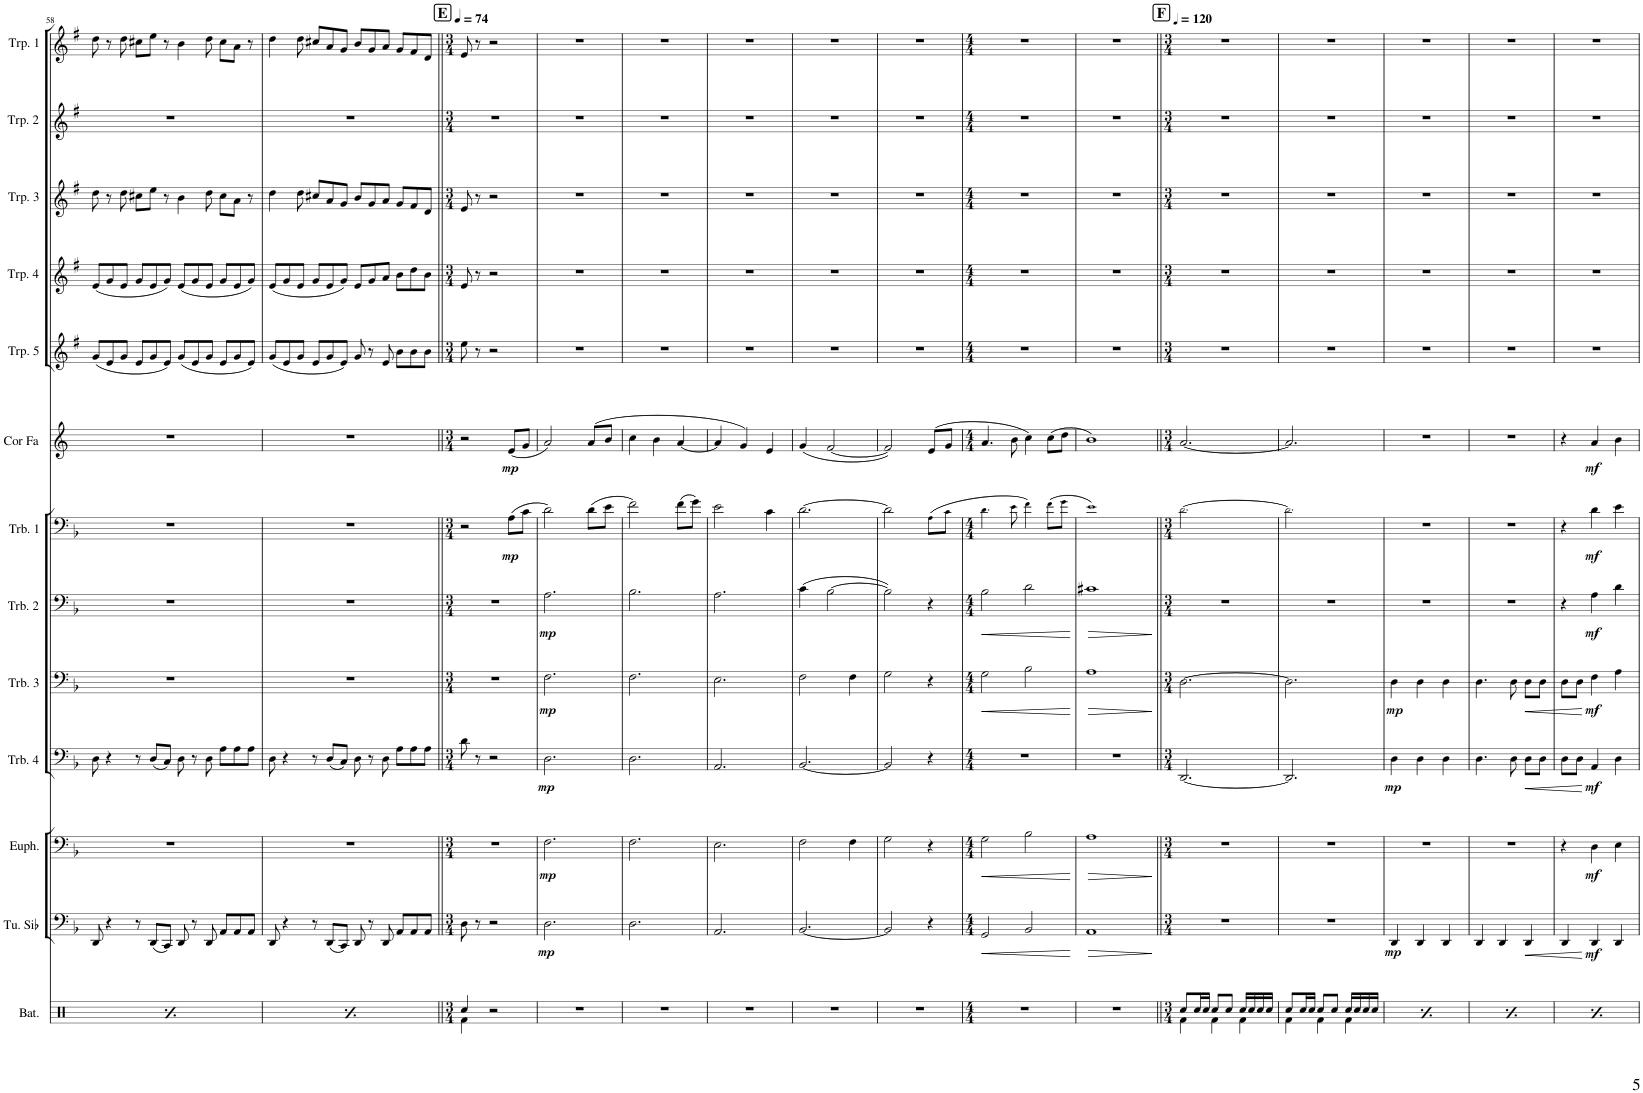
**kern	**kern	**dynam	**kern	**dynam	**kern	**dynam	**kern	**dynam	**kern	**dynam	**kern	**dynam	**kern	**dynam	**kern	**kern	**kern	**kern	**kern
*part13	*part12	*part12	*part11	*part11	*part10	*part10	*part9	*part9	*part8	*part8	*part7	*part7	*part6	*part6	*part5	*part4	*part3	*part2	*part1
*staff13	*staff12	*staff12	*staff11	*staff11	*staff10	*staff10	*staff9	*staff9	*staff8	*staff8	*staff7	*staff7	*staff6	*staff6	*staff5	*staff4	*staff3	*staff2	*staff1
*I"Batterie	*I"Tuba en Sib	*	*I"Euphonium	*	*I"Trombone 4	*	*I"Trombone 3	*	*I"Trombone 2	*	*I"Trombone 1	*	*I"Cor en Fa	*	*I"Trompette 5	*I"Trompette 4	*I"Trompette 3	*I"Trompette 2	*I"Trompette 1
*I'Bat.	*I'Tu. Sib	*	*I'Euph.	*	*I'Trb. 4	*	*I'Trb. 3	*	*I'Trb. 2	*	*I'Trb. 1	*	*I'Cor Fa	*	*I'Trp. 5	*I'Trp. 4	*I'Trp. 3	*I'Trp. 2	*I'Trp. 1
!!LO:PB:g=z
*clefX	*clefF4	*	*clefF4	*	*clefF4	*	*clefF4	*	*clefF4	*	*clefF4	*	*clefG2	*	*clefG2	*clefG2	*clefG2	*clefG2	*clefG2
*	*	*	*	*	*	*	*	*	*	*	*	*	*ITrd4c7	*	*ITrd1c2	*ITrd1c2	*ITrd1c2	*ITrd1c2	*ITrd1c2
*k[]	*k[b-]	*	*k[b-]	*	*k[b-]	*	*k[b-]	*	*k[b-]	*	*k[b-]	*	*k[]	*	*k[f#]	*k[f#]	*k[f#]	*k[f#]	*k[f#]
*M12/8	*M12/8	*	*M12/8	*	*M12/8	*	*M12/8	*	*M12/8	*	*M12/8	*	*M12/8	*	*M12/8	*M12/8	*M12/8	*M12/8	*M12/8
=58	=58	=58	=58	=58	=58	=58	=58	=58	=58	=58	=58	=58	=58	=58	=58	=58	=58	=58	=58
*^	*	*	*	*	*	*	*	*	*	*	*	*	*	*	*	*	*	*	*
4Rcc/	4.Rf\	8DD/	.	1.r	.	8D\	.	1.r	.	1.r	.	1.r	.	1.r	.	(8g/L	(8e/L	8dd\	1.r	8dd\
.	.	4r	.	.	.	4r	.	.	.	.	.	.	.	.	.	8e/	8g/	8r	.	8r
8Rcc/	.	.	.	.	.	.	.	.	.	.	.	.	.	.	.	8g/J	8e/J	8dd\	.	8dd\
8r	4.Rf\	8r	.	.	.	8r	.	.	.	.	.	.	.	.	.	8e/L	8g/L	8cc#X\L	.	8cc#X\L
8Rcc/L	.	(8DD/L	.	.	.	(8D/L	.	.	.	.	.	.	.	.	.	8g/	8e/	8ee\J	.	8ee\J
8Rcc/J	.	8CC/J)	.	.	.	8C/J)	.	.	.	.	.	.	.	.	.	8e/J)	8g/J)	8r	.	8r
8Rcc/L	4.Rf\	8DD/	.	.	.	8D\	.	.	.	.	.	.	.	.	.	(8g/L	(8e/L	4b\	.	4b\
8Rcc/	.	8r	.	.	.	8r	.	.	.	.	.	.	.	.	.	8e/	8g/	.	.	.
8Rcc/J	.	8DD/	.	.	.	8D\	.	.	.	.	.	.	.	.	.	8g/J	8e/J	8dd\	.	8dd\
8Rcc/L	4.Rf\	8AA/L	.	.	.	8A\L	.	.	.	.	.	.	.	.	.	8e/L	8g/L	8cc#\L	.	8cc#\L
8Rcc/	.	8AA/	.	.	.	8A\	.	.	.	.	.	.	.	.	.	8g/	8e/	8a\J	.	8a\J
8Rcc/J	.	8AA/J	.	.	.	8A\J	.	.	.	.	.	.	.	.	.	8e/J)	8g/J)	8r	.	8r
=59	=59	=59	=59	=59	=59	=59	=59	=59	=59	=59	=59	=59	=59	=59	=59	=59	=59	=59	=59	=59
4Rcc/	4.Rf\	8DD/	.	1.r	.	8D\	.	1.r	.	1.r	.	1.r	.	1.r	.	(8g/L	(8e/L	4dd\	1.r	4dd\
.	.	4r	.	.	.	4r	.	.	.	.	.	.	.	.	.	8e/	8g/	.	.	.
8Rcc/	.	.	.	.	.	.	.	.	.	.	.	.	.	.	.	8g/J	8e/J	8dd\	.	8dd\
8r	4.Rf\	8r	.	.	.	8r	.	.	.	.	.	.	.	.	.	8e/L	8g/L	8cc#X/L	.	8cc#X/L
8Rcc/L	.	(8DD/L	.	.	.	(8D/L	.	.	.	.	.	.	.	.	.	8g/	8e/	8a/	.	8a/
8Rcc/J	.	8CC/J)	.	.	.	8C/J)	.	.	.	.	.	.	.	.	.	8e/J)	8g/J)	8g/J	.	8g/J
8Rcc/L	4.Rf\	8DD/	.	.	.	8D\	.	.	.	.	.	.	.	.	.	8g/	8e/L	8b/L	.	8b/L
8Rcc/	.	8r	.	.	.	8r	.	.	.	.	.	.	.	.	.	8r	8g/	8g/	.	8g/
8Rcc/J	.	8DD/	.	.	.	8D\	.	.	.	.	.	.	.	.	.	8e/	8a/J	8a/J	.	8a/J
8Rcc/L	4.Rf\	8AA/L	.	.	.	8A\L	.	.	.	.	.	.	.	.	.	8b\L	8b\L	8g/L	.	8g/L
8Rcc/	.	8AA/	.	.	.	8A\	.	.	.	.	.	.	.	.	.	8b\	8dd\	8f#/	.	8f#/
8Rcc/J	.	8AA/J	.	.	.	8A\J	.	.	.	.	.	.	.	.	.	8b\J	8b\J	8d/J	.	8d/J
=60||	=60||	=60||	=60||	=60||	=60||	=60||	=60||	=60||	=60||	=60||	=60||	=60||	=60||	=60||	=60||	=60||	=60||	=60||	=60||	=60||
!!LO:REH:place=s1:a:B:cj:fs=14:t=E
*M3/4	*	*M3/4	*	*M3/4	*	*M3/4	*	*M3/4	*	*M3/4	*	*M3/4	*	*M3/4	*	*M3/4	*M3/4	*M3/4	*M3/4	*M3/4
*	*	*	*	*	*	*	*	*	*	*	*	*	*	*	*	*	*	*	*	*MM74
4Rcc/	4Rf\	8D\	.	2.r	.	8d\	.	2.r	.	2.r	.	2r	.	2r	.	8ee\	8e/	8e/	2.r	8e/
.	.	8r	.	.	.	8r	.	.	.	.	.	.	.	.	.	8r	8r	8r	.	8r
2r	2ryy	2r	.	.	.	2r	.	.	.	.	.	.	.	.	.	2r	2r	2r	.	2r
!	!	!	!	!	!	!	!	!	!	!	!	!	!LO:DY:b	!	!LO:DY:b	!	!	!	!	!
.	.	.	.	.	.	.	.	.	.	.	.	(8A\L	mp	(8e/L	mp	.	.	.	.	.
.	.	.	.	.	.	.	.	.	.	.	.	8c\J	.	8g/J	.	.	.	.	.	.
*v	*v	*	*	*	*	*	*	*	*	*	*	*	*	*	*	*	*	*	*	*
=61	=61	=61	=61	=61	=61	=61	=61	=61	=61	=61	=61	=61	=61	=61	=61	=61	=61	=61	=61
!	!	!LO:DY:b	!	!LO:DY:b	!	!LO:DY:b	!	!LO:DY:b	!	!LO:DY:b	!	!	!	!	!	!	!	!	!
2.r	2.D\	mp	2.F\	mp	2.D\	mp	2.F\	mp	2.A\	mp	2d\)	.	2a/)	.	2.r	2.r	2.r	2.r	2.r
.	.	.	.	.	.	.	.	.	.	.	(8d\L	.	(8a/L	.	.	.	.	.	.
.	.	.	.	.	.	.	.	.	.	.	8e\J	.	8b/J	.	.	.	.	.	.
=62	=62	=62	=62	=62	=62	=62	=62	=62	=62	=62	=62	=62	=62	=62	=62	=62	=62	=62	=62
2.r	2.D\	.	2.F\	.	2.D\	.	2.F\	.	2.B-\	.	2f\)	.	4cc\	.	2.r	2.r	2.r	2.r	2.r
.	.	.	.	.	.	.	.	.	.	.	.	.	4b\	.	.	.	.	.	.
.	.	.	.	.	.	.	.	.	.	.	(8f\L	.	[4a/	.	.	.	.	.	.
.	.	.	.	.	.	.	.	.	.	.	8g\J)	.	.	.	.	.	.	.	.
=63	=63	=63	=63	=63	=63	=63	=63	=63	=63	=63	=63	=63	=63	=63	=63	=63	=63	=63	=63
2.r	2.AA/	.	2.E\	.	2.AA/	.	2.E\	.	2.A\	.	2e\	.	4a/]	.	2.r	2.r	2.r	2.r	2.r
.	.	.	.	.	.	.	.	.	.	.	.	.	4g/)	.	.	.	.	.	.
.	.	.	.	.	.	.	.	.	.	.	4c\	.	4e/	.	.	.	.	.	.
=64	=64	=64	=64	=64	=64	=64	=64	=64	=64	=64	=64	=64	=64	=64	=64	=64	=64	=64	=64
2.r	[2.BB-/	.	2F\	.	[2.BB-/	.	2F\	.	(4c\	.	[2.d\	.	(4g/	.	2.r	2.r	2.r	2.r	2.r
.	.	.	.	.	.	.	.	.	[2B-\	.	.	.	[2f/	.	.	.	.	.	.
.	.	.	4F\	.	.	.	4F\	.	.	.	.	.	.	.	.	.	.	.	.
=65	=65	=65	=65	=65	=65	=65	=65	=65	=65	=65	=65	=65	=65	=65	=65	=65	=65	=65	=65
2.r	2BB-/]	.	2G\	.	2BB-/]	.	2G\	.	2B-\])	.	2d\]	.	2f/])	.	2.r	2.r	2.r	2.r	2.r
.	4r	.	4r	.	4r	.	4r	.	4r	.	(8A!\L	.	(8e/L	.	.	.	.	.	.
.	.	.	.	.	.	.	.	.	.	.	8c!\J	.	8g/J	.	.	.	.	.	.
=66	=66	=66	=66	=66	=66	=66	=66	=66	=66	=66	=66	=66	=66	=66	=66	=66	=66	=66	=66
*M4/4	*M4/4	*	*M4/4	*	*M4/4	*	*M4/4	*	*M4/4	*	*M4/4	*	*M4/4	*	*M4/4	*M4/4	*M4/4	*M4/4	*M4/4
!	!	!LO:HP:b	!	!LO:HP:b	!	!	!	!LO:HP:b	!	!LO:HP:b	!	!	!	!	!	!	!	!	!
1r	2GG/	<	2G\	<	1r	.	2G\	<	2B-\	<	4.d!\	.	4.a/	.	1r	1r	1r	1r	1r
.	.	.	.	.	.	.	.	.	.	.	8e!\	.	8b\	.	.	.	.	.	.
.	2BB-/	.	2B-\	.	.	.	2B-\	.	2d\	.	4f!\)	.	4cc\)	.	.	.	.	.	.
.	.	.	.	.	.	.	.	.	.	.	(8f!\L	.	(8cc\L	.	.	.	.	.	.
.	.	.	.	.	.	.	.	.	.	.	8g!\J	.	8dd\J	.	.	.	.	.	.
.	.	[	.	[	.	.	.	[	.	[	.	.	.	.	.	.	.	.	.
=67	=67	=67	=67	=67	=67	=67	=67	=67	=67	=67	=67	=67	=67	=67	=67	=67	=67	=67	=67
!	!	!LO:HP:b	!	!LO:HP:b	!	!	!	!LO:HP:b	!	!LO:HP:b	!	!	!	!	!	!	!	!	!
1r	1AA	>	1A	>	1r	.	1A	>	1c#X	>	1e!)	.	1b)	.	1r	1r	1r	1r	1r
.	.	]	.	]	.	.	.	]	.	]	.	.	.	.	.	.	.	.	.
=68||	=68||	=68||	=68||	=68||	=68||	=68||	=68||	=68||	=68||	=68||	=68||	=68||	=68||	=68||	=68||	=68||	=68||	=68||	=68||
!!LO:REH:place=s1:a:B:cj:fs=14:t=F
*M3/4	*M3/4	*	*M3/4	*	*M3/4	*	*M3/4	*	*M3/4	*	*M3/4	*	*M3/4	*	*M3/4	*M3/4	*M3/4	*M3/4	*M3/4
*	*	*	*	*	*	*	*	*	*	*	*	*	*	*	*	*	*	*	*MM120
*^	*	*	*	*	*	*	*	*	*	*	*	*	*	*	*	*	*	*	*
8Rcc/L	4Rf\	2.r	.	2.r	.	[2.DD/	.	[2.D\	.	2.r	.	[2.d!\	.	[2.a/	.	2.r	2.r	2.r	2.r	2.r
16Rcc/L	.	.	.	.	.	.	.	.	.	.	.	.	.	.	.	.	.	.	.	.
16Rcc/JJ	.	.	.	.	.	.	.	.	.	.	.	.	.	.	.	.	.	.	.	.
8Rcc/L	4Rf\	.	.	.	.	.	.	.	.	.	.	.	.	.	.	.	.	.	.	.
8Rcc/J	.	.	.	.	.	.	.	.	.	.	.	.	.	.	.	.	.	.	.	.
16Rcc/LL	4Rf\	.	.	.	.	.	.	.	.	.	.	.	.	.	.	.	.	.	.	.
16Rcc/	.	.	.	.	.	.	.	.	.	.	.	.	.	.	.	.	.	.	.	.
16Rcc/	.	.	.	.	.	.	.	.	.	.	.	.	.	.	.	.	.	.	.	.
16Rcc/JJ	.	.	.	.	.	.	.	.	.	.	.	.	.	.	.	.	.	.	.	.
=69	=69	=69	=69	=69	=69	=69	=69	=69	=69	=69	=69	=69	=69	=69	=69	=69	=69	=69	=69	=69
8Rcc/L	4Rf\	2.r	.	2.r	.	2.DD/]	.	2.D\]	.	2.r	.	2.d!\]	.	2.a/]	.	2.r	2.r	2.r	2.r	2.r
16Rcc/L	.	.	.	.	.	.	.	.	.	.	.	.	.	.	.	.	.	.	.	.
16Rcc/JJ	.	.	.	.	.	.	.	.	.	.	.	.	.	.	.	.	.	.	.	.
8Rcc/L	4Rf\	.	.	.	.	.	.	.	.	.	.	.	.	.	.	.	.	.	.	.
8Rcc/J	.	.	.	.	.	.	.	.	.	.	.	.	.	.	.	.	.	.	.	.
16Rcc/LL	4Rf\	.	.	.	.	.	.	.	.	.	.	.	.	.	.	.	.	.	.	.
16Rcc/	.	.	.	.	.	.	.	.	.	.	.	.	.	.	.	.	.	.	.	.
16Rcc/	.	.	.	.	.	.	.	.	.	.	.	.	.	.	.	.	.	.	.	.
16Rcc/JJ	.	.	.	.	.	.	.	.	.	.	.	.	.	.	.	.	.	.	.	.
=70	=70	=70	=70	=70	=70	=70	=70	=70	=70	=70	=70	=70	=70	=70	=70	=70	=70	=70	=70	=70
!	!	!	!LO:DY:b	!	!	!	!LO:DY:b	!	!LO:DY:b	!	!	!	!	!	!	!	!	!	!	!
8Rcc/L	4Rf\	4DD/	mp	2.r	.	4D\	mp	4D\	mp	2.r	.	2.r	.	2.r	.	2.r	2.r	2.r	2.r	2.r
16Rcc/L	.	.	.	.	.	.	.	.	.	.	.	.	.	.	.	.	.	.	.	.
16Rcc/JJ	.	.	.	.	.	.	.	.	.	.	.	.	.	.	.	.	.	.	.	.
8Rcc/L	4Rf\	4DD/	.	.	.	4D\	.	4D\	.	.	.	.	.	.	.	.	.	.	.	.
8Rcc/J	.	.	.	.	.	.	.	.	.	.	.	.	.	.	.	.	.	.	.	.
16Rcc/LL	4Rf\	4DD/	.	.	.	4D\	.	4D\	.	.	.	.	.	.	.	.	.	.	.	.
16Rcc/	.	.	.	.	.	.	.	.	.	.	.	.	.	.	.	.	.	.	.	.
16Rcc/	.	.	.	.	.	.	.	.	.	.	.	.	.	.	.	.	.	.	.	.
16Rcc/JJ	.	.	.	.	.	.	.	.	.	.	.	.	.	.	.	.	.	.	.	.
=71	=71	=71	=71	=71	=71	=71	=71	=71	=71	=71	=71	=71	=71	=71	=71	=71	=71	=71	=71	=71
8Rcc/L	4Rf\	4DD/	.	2.r	.	4.D\	.	4.D\	.	2.r	.	2.r	.	2.r	.	2.r	2.r	2.r	2.r	2.r
16Rcc/L	.	.	.	.	.	.	.	.	.	.	.	.	.	.	.	.	.	.	.	.
16Rcc/JJ	.	.	.	.	.	.	.	.	.	.	.	.	.	.	.	.	.	.	.	.
8Rcc/L	4Rf\	4DD/	.	.	.	.	.	.	.	.	.	.	.	.	.	.	.	.	.	.
8Rcc/J	.	.	.	.	.	8D\	.	8D\	.	.	.	.	.	.	.	.	.	.	.	.
!	!	!	!LO:HP:b	!	!	!	!LO:HP:b	!	!LO:HP:b	!	!	!	!	!	!	!	!	!	!	!
16Rcc/LL	4Rf\	4DD/	<	.	.	8D\L	<	8D\L	<	.	.	.	.	.	.	.	.	.	.	.
16Rcc/	.	.	.	.	.	.	.	.	.	.	.	.	.	.	.	.	.	.	.	.
16Rcc/	.	.	.	.	.	8D\J	.	8D\J	.	.	.	.	.	.	.	.	.	.	.	.
16Rcc/JJ	.	.	.	.	.	.	.	.	.	.	.	.	.	.	.	.	.	.	.	.
=72	=72	=72	=72	=72	=72	=72	=72	=72	=72	=72	=72	=72	=72	=72	=72	=72	=72	=72	=72	=72
8Rcc/L	4Rf\	4DD/	.	4r	.	8D\L	.	8D\L	.	4r	.	4r	.	4r	.	2.r	2.r	2.r	2.r	2.r
16Rcc/L	.	.	.	.	.	8D\J	.	8D\J	.	.	.	.	.	.	.	.	.	.	.	.
16Rcc/JJ	.	.	.	.	.	.	.	.	.	.	.	.	.	.	.	.	.	.	.	.
!	!	!	!LO:DY:n=1:b	!	!LO:DY:b	!	!LO:DY:n=1:b	!	!LO:DY:n=1:b	!	!LO:DY:b	!	!LO:DY:b	!	!LO:DY:b	!	!	!	!	!
8Rcc/L	4Rf\	4DD/	[ mf	4D\	mf	4AA/	[ mf	4F\	[ mf	4A\	mf	4d\	mf	4a/	mf	.	.	.	.	.
8Rcc/J	.	.	.	.	.	.	.	.	.	.	.	.	.	.	.	.	.	.	.	.
16Rcc/LL	4Rf\	4DD/	.	4E\	.	4D\	.	4A\	.	4d\	.	4e\	.	4b\	.	.	.	.	.	.
16Rcc/	.	.	.	.	.	.	.	.	.	.	.	.	.	.	.	.	.	.	.	.
16Rcc/	.	.	.	.	.	.	.	.	.	.	.	.	.	.	.	.	.	.	.	.
16Rcc/JJ	.	.	.	.	.	.	.	.	.	.	.	.	.	.	.	.	.	.	.	.
*v	*v	*	*	*	*	*	*	*	*	*	*	*	*	*	*	*	*	*	*	*
=	=	=	=	=	=	=	=	=	=	=	=	=	=	=	=	=	=	=	=
*-	*-	*-	*-	*-	*-	*-	*-	*-	*-	*-	*-	*-	*-	*-	*-	*-	*-	*-	*-
